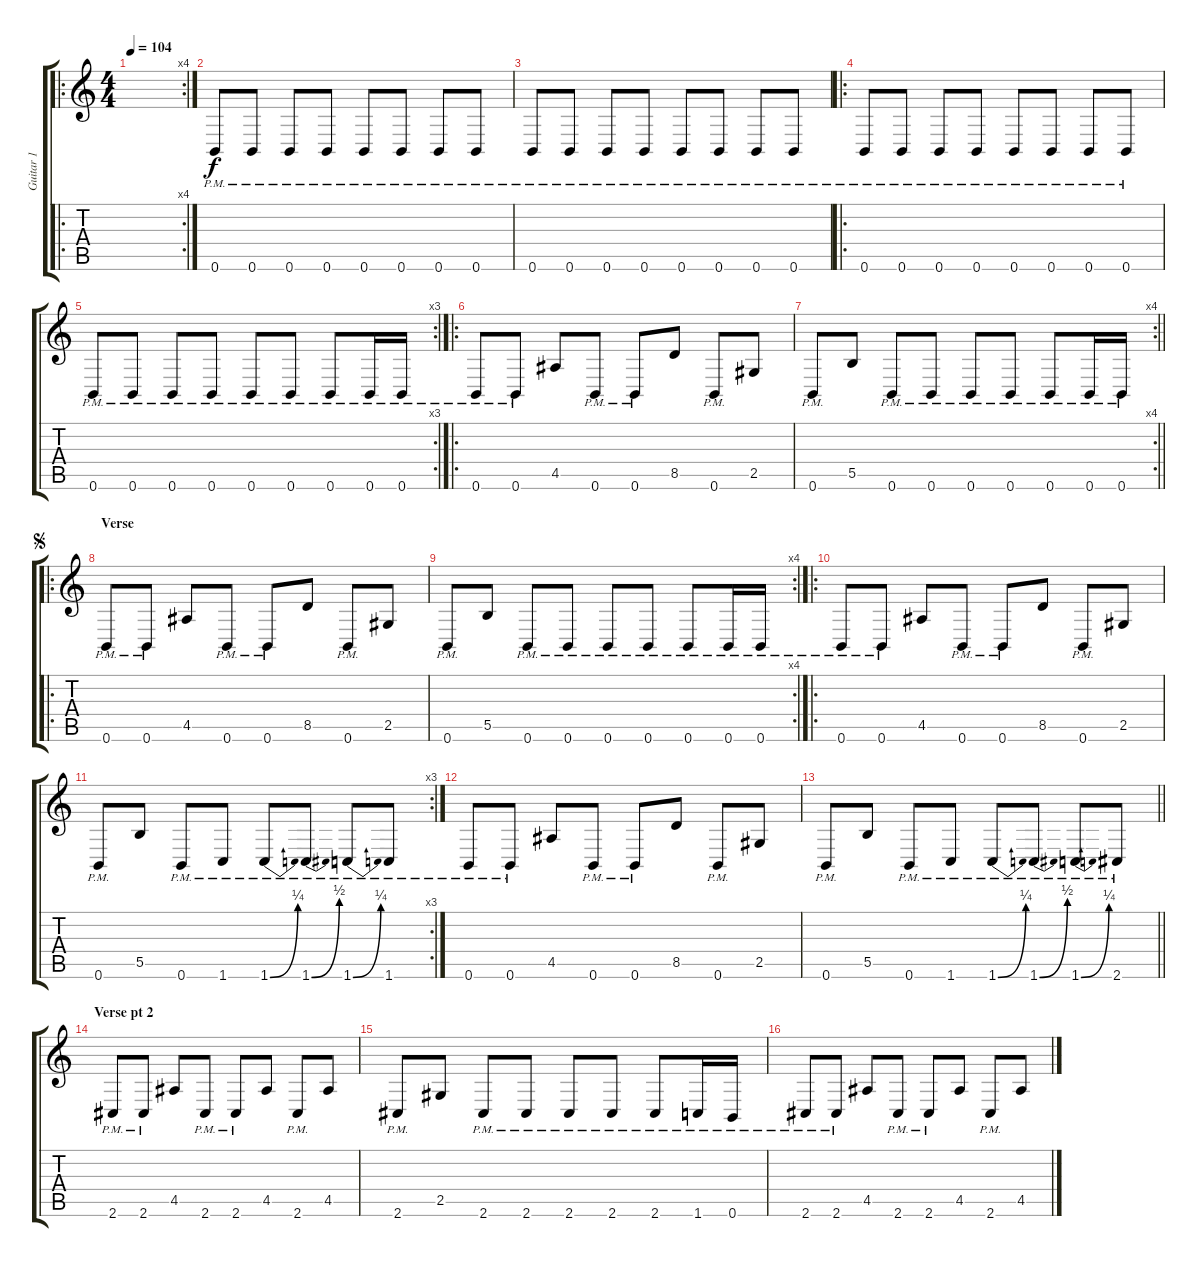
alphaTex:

\track ("Guitar 1" "Guitar 1") {instrument distortionguitar}
\staff {score tabs}
\tuning (Eb4 B3 Gb3 B2 Gb2 B1) {hide}
\ro
\rc 4
\ts (4 4)
\tempo 104
\clef g2
\ks c
|
0.6{pm}.8 0.6{pm}.8 0.6{pm}.8 0.6{pm}.8 0.6{pm}.8 0.6{pm}.8 0.6{pm}.8 0.6{pm}.8 |
0.6{pm}.8 0.6{pm}.8 0.6{pm}.8 0.6{pm}.8 0.6{pm}.8 0.6{pm}.8 0.6{pm}.8 0.6{pm}.8 |
\ro
0.6{pm}.8 0.6{pm}.8 0.6{pm}.8 0.6{pm}.8 0.6{pm}.8 0.6{pm}.8 0.6{pm}.8 0.6{pm}.8 |
\rc 3
0.6{pm}.8 0.6{pm}.8 0.6{pm}.8 0.6{pm}.8 0.6{pm}.8 0.6{pm}.8 0.6{pm}.8 0.6{pm}.16 0.6{pm}.16 |
\ro
0.6{pm}.8 0.6{pm}.8 4.5.8 0.6{pm}.8 0.6{pm}.8 8.5.8 0.6{pm}.8 2.5.8 |
\rc 4
\barLineRight lightlight
0.6{pm}.8 5.5.8 0.6{pm}.8 0.6{pm}.8 0.6{pm}.8 0.6{pm}.8 0.6{pm}.8 0.6{pm}.16 0.6{pm}.16 |
\ro
\section ("" "Verse")
\jump segno
0.6{pm}.8 0.6{pm}.8 4.5.8 0.6{pm}.8 0.6{pm}.8 8.5.8 0.6{pm}.8 2.5.8 |
\rc 4
0.6{pm}.8 5.5.8 0.6{pm}.8 0.6{pm}.8 0.6{pm}.8 0.6{pm}.8 0.6{pm}.8 0.6{pm}.16 0.6{pm}.16 |
\ro
0.6{pm}.8 0.6{pm}.8 4.5.8 0.6{pm}.8 0.6{pm}.8 8.5.8 0.6{pm}.8 2.5.8 |
\rc 3
0.6{pm}.8 5.5.8 0.6{pm}.8 1.6{pm}.8 1.6{be (bend 0 0 60 1) pm}.8 1.6{be (bend 0 0 60 2) pm}.8 1.6{be (bend 0 0 60 1) pm}.8 1.6{pm}.8 |
0.6{pm}.8 0.6{pm}.8 4.5.8 0.6{pm}.8 0.6{pm}.8 8.5.8 0.6{pm}.8 2.5.8 |
\barLineRight lightlight
0.6{pm}.8 5.5.8 0.6{pm}.8 1.6{pm}.8 1.6{be (bend 0 0 60 1) pm}.8 1.6{be (bend 0 0 60 2) pm}.8 1.6{be (bend 0 0 60 1) pm}.8 2.6{pm}.8 |
\section ("" "Verse pt 2")
2.6{pm}.8 2.6{pm}.8 4.5.8 2.6{pm}.8 2.6{pm}.8 4.5.8 2.6{pm}.8 4.5.8 |
2.6{pm}.8 2.5.8 2.6{pm}.8 2.6{pm}.8 2.6{pm}.8 2.6{pm}.8 2.6{pm}.8 1.6{pm}.16 0.6{pm}.16 |
2.6{pm}.8 2.6{pm}.8 4.5.8 2.6{pm}.8 2.6{pm}.8 4.5.8 2.6{pm}.8 4.5.8
